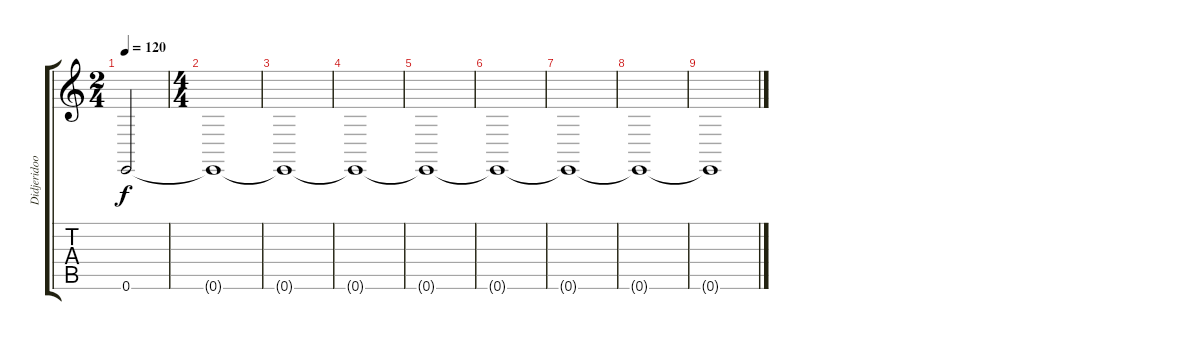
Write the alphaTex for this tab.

\track ("Didjeridoo" "Didjeridoo") {instrument bagpipe}
\staff {score tabs}
\tuning (E4 B3 G3 D3 A2 E2) {hide}
\ts (2 4)
\tempo 120
\clef g2
\ks c
0.6.2{dy f} |
\ts (4 4)
0.6{t}.1{volume 8} |
0.6{t}.1 |
0.6{t}.1 |
0.6{t}.1 |
0.6{t}.1{volume 0} |
0.6{t}.1 |
0.6{t}.1 |
0.6{t}.1
